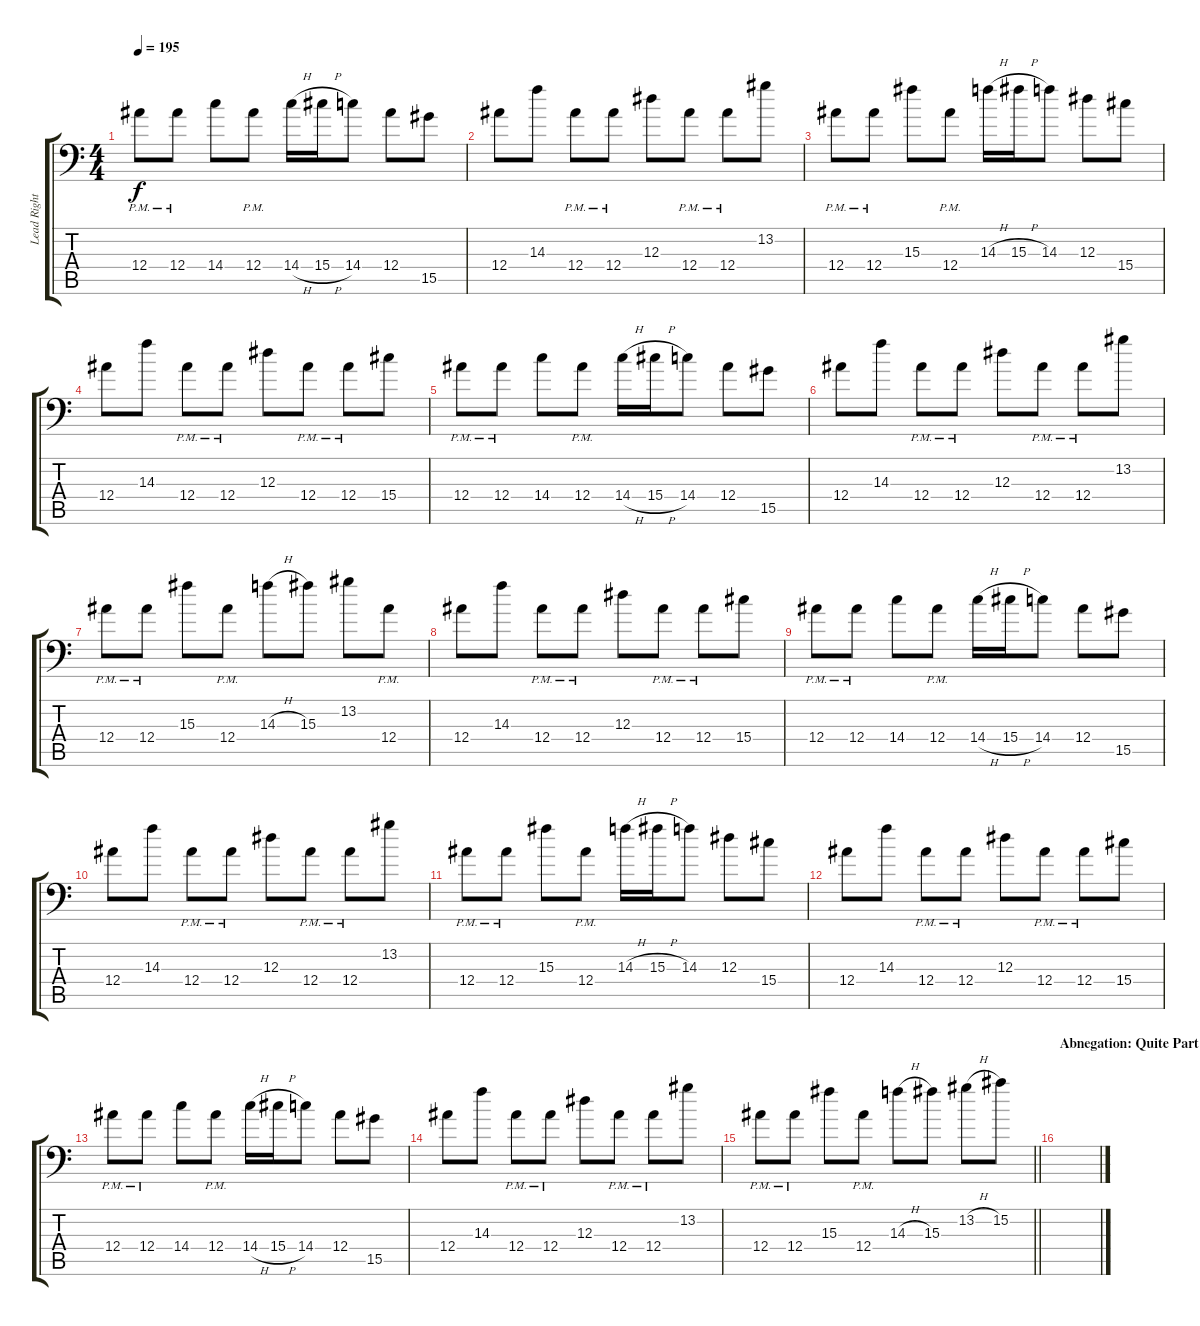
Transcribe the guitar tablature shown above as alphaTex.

\track ("Lead Right 1" "Lead Right") {instrument distortionguitar}
\staff {score tabs}
\tuning (C4 G3 Eb3 Bb2 F2 Bb1) {hide}
\ts (4 4)
\tempo 195
\clef f4
\ks c
12.4{pm}.8{dy f} 12.4{pm}.8 14.4.8 12.4{pm}.8 14.4{h}.16 15.4{h}.16 14.4.8 12.4.8 15.5.8 |
12.4.8 14.3.8 12.4{pm}.8 12.4{pm}.8 12.3.8 12.4{pm}.8 12.4{pm}.8 13.2.8 |
12.4{pm}.8 12.4{pm}.8 15.3.8 12.4{pm}.8 14.3{h}.16 15.3{h}.16 14.3.8 12.3.8 15.4.8 |
12.4.8 14.3.8 12.4{pm}.8 12.4{pm}.8 12.3.8 12.4{pm}.8 12.4{pm}.8 15.4.8 |
12.4{pm}.8 12.4{pm}.8 14.4.8 12.4{pm}.8 14.4{h}.16 15.4{h}.16 14.4.8 12.4.8 15.5.8 |
12.4.8 14.3.8 12.4{pm}.8 12.4{pm}.8 12.3.8 12.4{pm}.8 12.4{pm}.8 13.2.8 |
12.4{pm}.8 12.4{pm}.8 15.3.8 12.4{pm}.8 14.3{h}.8 15.3.8 13.2.8 12.4{pm}.8 |
12.4.8 14.3.8 12.4{pm}.8 12.4{pm}.8 12.3.8 12.4{pm}.8 12.4{pm}.8 15.4.8 |
12.4{pm}.8 12.4{pm}.8 14.4.8 12.4{pm}.8 14.4{h}.16 15.4{h}.16 14.4.8 12.4.8 15.5.8 |
12.4.8 14.3.8 12.4{pm}.8 12.4{pm}.8 12.3.8 12.4{pm}.8 12.4{pm}.8 13.2.8 |
12.4{pm}.8 12.4{pm}.8 15.3.8 12.4{pm}.8 14.3{h}.16 15.3{h}.16 14.3.8 12.3.8 15.4.8 |
12.4.8 14.3.8 12.4{pm}.8 12.4{pm}.8 12.3.8 12.4{pm}.8 12.4{pm}.8 15.4.8 |
12.4{pm}.8 12.4{pm}.8 14.4.8 12.4{pm}.8 14.4{h}.16 15.4{h}.16 14.4.8 12.4.8 15.5.8 |
12.4.8 14.3.8 12.4{pm}.8 12.4{pm}.8 12.3.8 12.4{pm}.8 12.4{pm}.8 13.2.8 |
\barLineRight lightlight
12.4{pm}.8 12.4{pm}.8 15.3.8 12.4{pm}.8 14.3{h}.8 15.3.8 13.2{h}.8 15.2.8 |
\section ("" "Abnegation: Quite Part")
